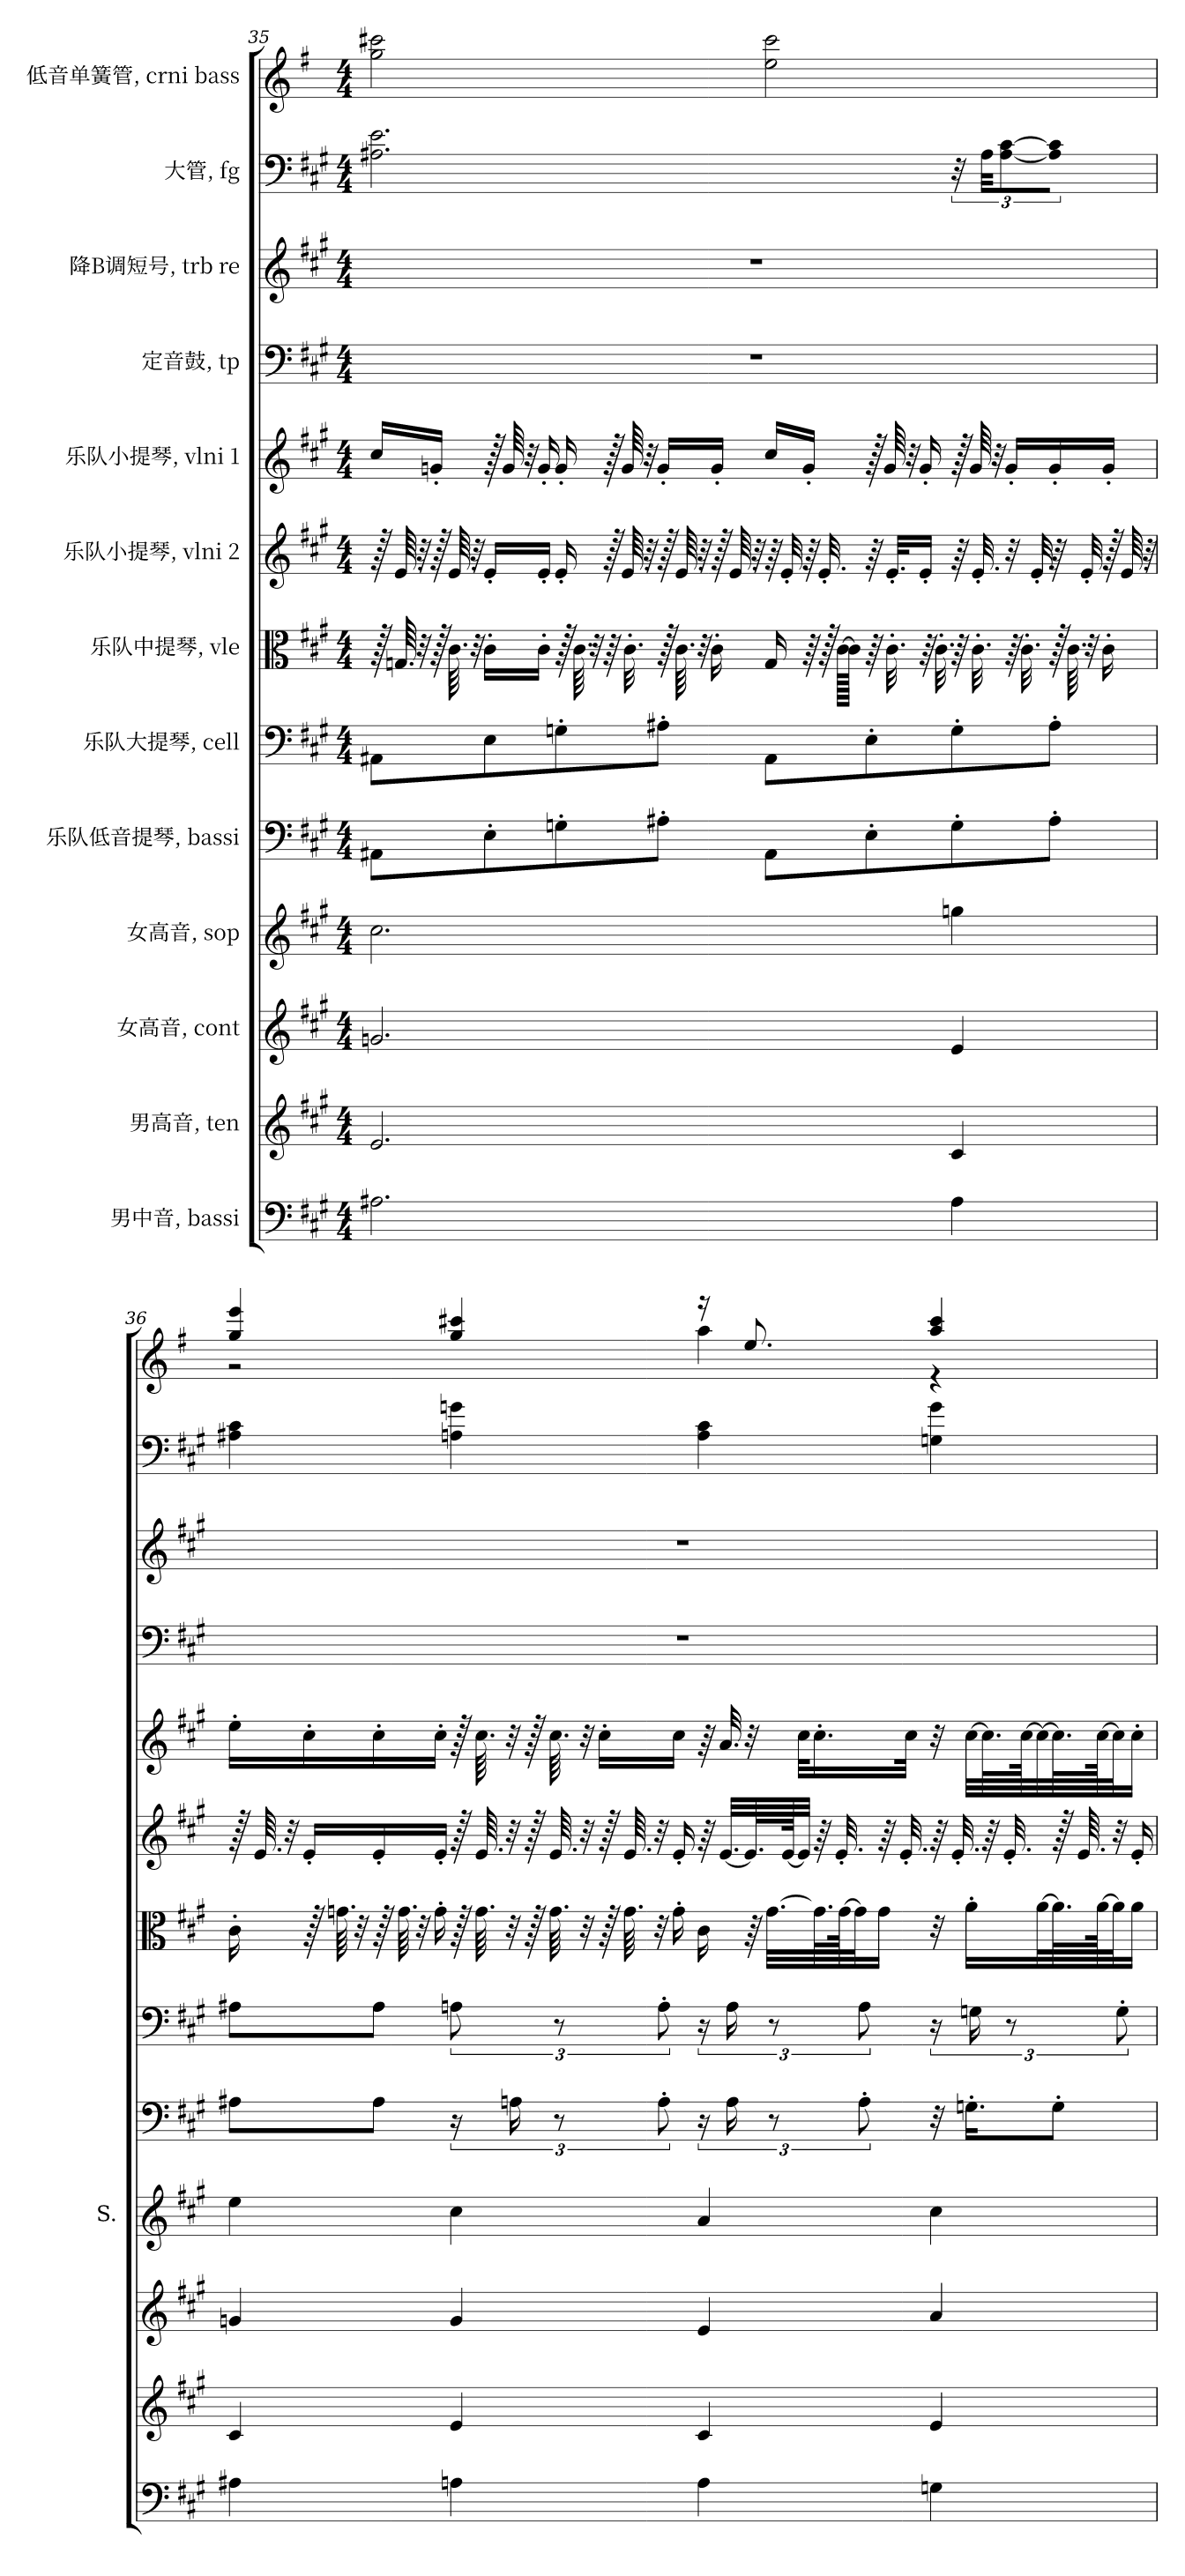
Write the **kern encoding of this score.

**kern	**kern	**kern	**kern	**kern	**kern	**kern	**kern	**kern	**kern	**kern	**kern	**kern
*part13	*part12	*part11	*part10	*part9	*part8	*part7	*part6	*part5	*part4	*part3	*part2	*part1
*staff13	*staff12	*staff11	*staff10	*staff9	*staff8	*staff7	*staff6	*staff5	*staff4	*staff3	*staff2	*staff1
*I"男中音, bassi	*I"男高音, ten	*I"女高音, cont	*I"女高音, sop	*I"乐队低音提琴, bassi	*I"乐队大提琴, cell	*I"乐队中提琴, vle	*I"乐队小提琴, vlni 2	*I"乐队小提琴, vlni 1	*I"定音鼓, tp	*I"降B调短号, trb re	*I"大管, fg	*I"低音单簧管, crni bass
*	*	*	*I'S.	*	*	*	*	*	*	*	*	*
!!LO:PB:g=z
*clefF4	*clefG2	*clefG2	*clefG2	*clefF4	*clefF4	*clefC3	*clefG2	*clefG2	*clefF4	*clefG2	*clefF4	*clefG2
*	*	*	*	*ITrd7c12	*	*	*	*	*	*ITrd1c2	*	*ITrd8c14
*k[f#c#g#]	*k[f#c#g#]	*k[f#c#g#]	*k[f#c#g#]	*k[f#c#g#]	*k[f#c#g#]	*k[f#c#g#]	*k[f#c#g#]	*k[f#c#g#]	*k[f#c#g#]	*k[f#]	*k[f#c#g#]	*k[f#]
*M4/4	*M4/4	*M4/4	*M4/4	*M4/4	*M4/4	*M4/4	*M4/4	*M4/4	*M4/4	*M4/4	*M4/4	*M4/4
=35	=35	=35	=35	=35	=35	=35	=35	=35	=35	=35	=35	=35
2.A#X\	2.e/	2.gn/	2.cc#\	8AAA#X\L	8AA#X\L	128r	128r	16cc#/LL	1r	1r	2.A#X\ 2.e\	2g\ 2cc#X\
.	.	.	.	.	.	64.Gn/	64.e/	.	.	.	.	.
.	.	.	.	.	.	32r	32r	.	.	.	.	.
.	.	.	.	.	.	128r	128r	16gn'/JJ	.	.	.	.
.	.	.	.	.	.	64.c#\	64.e/	.	.	.	.	.
.	.	.	.	.	.	32r	32r	.	.	.	.	.
.	.	.	.	8EE'\	8E\	16c#'\LL	16e'/LL	128r	.	.	.	.
.	.	.	.	.	.	.	.	64.g/	.	.	.	.
.	.	.	.	.	.	.	.	32r	.	.	.	.
.	.	.	.	.	.	16c#'\JJ	16e'/JJ	16g'/	.	.	.	.
.	.	.	.	8GGn'\	8Gn'\	128r	16e'/	16g'/	.	.	.	.
.	.	.	.	.	.	64.c#\	.	.	.	.	.	.
.	.	.	.	.	.	32r	.	.	.	.	.	.
.	.	.	.	.	.	64r	128r	128r	.	.	.	.
.	.	.	.	.	.	.	64.e/	64.g/	.	.	.	.
.	.	.	.	.	.	32.c#'\	.	.	.	.	.	.
.	.	.	.	.	.	.	32r	32r	.	.	.	.
.	.	.	.	8AA#X'\J	8A#X'\J	128r	128r	16g'/LL	.	.	.	.
.	.	.	.	.	.	64.c#\	64.e/	.	.	.	.	.
.	.	.	.	.	.	32r	32r	.	.	.	.	.
.	.	.	.	.	.	16c#'\	128r	16g'/JJ	.	.	.	.
.	.	.	.	.	.	.	64.e/	.	.	.	.	.
.	.	.	.	.	.	.	32r	.	.	.	.	.
.	.	.	.	8AAA#\L	8AA#\L	16G/	64r	16cc#/LL	.	.	.	2e\ 2cc#\
.	.	.	.	.	.	.	32.e'/	.	.	.	.	.
.	.	.	.	.	.	64r	64r	16g'/JJ	.	.	.	.
.	.	.	.	.	.	128r	32.e'/	.	.	.	.	.
.	.	.	.	.	.	[128c#\KKLLL	.	.	.	.	.	.
.	.	.	.	.	.	32c#\JJJ]	.	.	.	.	.	.
.	.	.	.	8EE'\	8E'\	64r	64r	128r	.	.	.	.
.	.	.	.	.	.	.	.	64.g/	.	.	.	.
.	.	.	.	.	.	32.c#'\	32.e'/KLL	.	.	.	.	.
.	.	.	.	.	.	.	.	32r	.	.	.	.
.	.	.	.	.	.	64r	16e'/JJ	16g'/	.	.	.	.
.	.	.	.	.	.	32.c#'\	.	.	.	.	.	.
4A#\	4c#/	4e/	4ggn\	8GG'\	8G'\	64r	64r	128r	.	.	48r	.
.	.	.	.	.	.	.	.	64.g/	.	.	.	.
.	.	.	.	.	.	32.c#'\	32.e'/	.	.	.	.	.
.	.	.	.	.	.	.	.	.	.	.	48A#\KKL	.
.	.	.	.	.	.	.	.	32r	.	.	.	.
.	.	.	.	.	.	.	.	.	.	.	[12A#\ [12c#\	.
.	.	.	.	.	.	64r	32r	16g'/LL	.	.	.	.
.	.	.	.	.	.	32.c#'\	.	.	.	.	.	.
.	.	.	.	.	.	.	32e'/	.	.	.	.	.
.	.	.	.	8AA#'\J	8A#'\J	128r	64r	16g'/	.	.	8A#\] 8c#\]J	.
.	.	.	.	.	.	64.c#\	.	.	.	.	.	.
.	.	.	.	.	.	.	32.e'/	.	.	.	.	.
.	.	.	.	.	.	32r	.	.	.	.	.	.
.	.	.	.	.	.	16c#'\	128r	16g'/JJ	.	.	.	.
.	.	.	.	.	.	.	64.e/	.	.	.	.	.
.	.	.	.	.	.	.	32r	.	.	.	.	.
!!LO:PB:g=z
=36	=36	=36	=36	=36	=36	=36	=36	=36	=36	=36	=36	=36
*	*	*	*	*	*	*	*	*	*	*	*	*^
4A#X\	4c#/	4gn/	4ee\	8AA#X\L	8A#X\L	16c#'\	128r	16ee'\LL	1r	1r	4A#X\ 4c#\	4g/ 4ee/	2r
.	.	.	.	.	.	.	64.e/	.	.	.	.	.	.
.	.	.	.	.	.	.	32r	.	.	.	.	.	.
.	.	.	.	.	.	128r	16e'/LL	16cc#'\	.	.	.	.	.
.	.	.	.	.	.	64.gn\	.	.	.	.	.	.	.
.	.	.	.	.	.	32r	.	.	.	.	.	.	.
.	.	.	.	8AA#\J	8A#\J	128r	16e'/	16cc#'\	.	.	.	.	.
.	.	.	.	.	.	64.g\	.	.	.	.	.	.	.
.	.	.	.	.	.	32r	.	.	.	.	.	.	.
.	.	.	.	.	.	16g'\	16e'/JJ	16cc#'\JJ	.	.	.	.	.
4An\	4e/	4g/	4cc#\	24r	12An\	128r	128r	128r	.	.	4An\ 4gn\	4g/ 4cc#X/	.
.	.	.	.	.	.	64.g\	64.e/	64.cc#\	.	.	.	.	.
.	.	.	.	.	.	32r	32r	32r	.	.	.	.	.
.	.	.	.	24AAn\	.	.	.	.	.	.	.	.	.
.	.	.	.	.	.	128r	128r	128r	.	.	.	.	.
.	.	.	.	.	.	64.g\	64.e/	64.cc#\	.	.	.	.	.
.	.	.	.	12r	12r	.	.	.	.	.	.	.	.
.	.	.	.	.	.	32r	32r	32r	.	.	.	.	.
.	.	.	.	.	.	128r	128r	16cc#'\LL	.	.	.	.	.
.	.	.	.	.	.	64.g\	64.e/	.	.	.	.	.	.
.	.	.	.	.	.	32r	32r	.	.	.	.	.	.
.	.	.	.	12AA'\	12A'\	.	.	.	.	.	.	.	.
.	.	.	.	.	.	16g'\	16e'/	16cc#\JJ	.	.	.	.	.
4A\	4c#/	4e/	4a/	24r	24r	16c#\	64r	64r	.	.	4A\ 4c#\	16r	4a\
.	.	.	.	.	.	.	[32.e/LLL	32.a/	.	.	.	.	.
.	.	.	.	24AA\	24A\	.	.	.	.	.	.	.	.
.	.	.	.	.	.	64r	64.e/L]	32r	.	.	.	8.e/	.
.	.	.	.	.	.	[32.g\LLL	.	.	.	.	.	.	.
.	.	.	.	12r	12r	.	.	.	.	.	.	.	.
.	.	.	.	.	.	.	[128e/JK	.	.	.	.	.	.
.	.	.	.	.	.	.	32e/JJJ]	32cc#\KLL	.	.	.	.	.
.	.	.	.	.	.	64.g\L]	64r	16.cc#'\	.	.	.	.	.
.	.	.	.	.	.	.	32.e'/	.	.	.	.	.	.
.	.	.	.	.	.	[128g\JK	.	.	.	.	.	.	.
.	.	.	.	.	.	32g\J]	.	.	.	.	.	.	.
.	.	.	.	12AA'\	12A\	.	.	.	.	.	.	.	.
.	.	.	.	.	.	16g\JJ	64r	.	.	.	.	.	.
.	.	.	.	.	.	.	32.e'/	.	.	.	.	.	.
.	.	.	.	.	.	.	.	32cc#\JJk	.	.	.	.	.
4Gn\	4e/	4a/	4cc#\	32r	24r	32r	64r	32r	.	.	4Gn\ 4g\	4a/ 4cc#/	4r
.	.	.	.	.	.	.	32.e'/	.	.	.	.	.	.
.	.	.	.	16.GGn'\KL	.	16a'\LL	.	[32cc#\LLL	.	.	.	.	.
.	.	.	.	.	24Gn\	.	.	.	.	.	.	.	.
.	.	.	.	.	.	.	64r	64.cc#\L]	.	.	.	.	.
.	.	.	.	.	.	.	32.e'/	.	.	.	.	.	.
.	.	.	.	.	12r	.	.	.	.	.	.	.	.
.	.	.	.	.	.	.	.	[128cc#\JK	.	.	.	.	.
.	.	.	.	.	.	[32a\L	.	32cc#\_	.	.	.	.	.
.	.	.	.	8GG'\J	.	64.a\L]	128r	64.cc#\L]	.	.	.	.	.
.	.	.	.	.	.	.	64.e/	.	.	.	.	.	.
.	.	.	.	.	.	[128a\JK	.	[128cc#\JK	.	.	.	.	.
.	.	.	.	.	.	32a\J]	32r	32cc#\J]	.	.	.	.	.
.	.	.	.	.	12G'\	.	.	.	.	.	.	.	.
.	.	.	.	.	.	16a\JJ	16e'/	16cc#'\JJ	.	.	.	.	.
*	*	*	*	*	*	*	*	*	*	*	*	*v	*v
=	=	=	=	=	=	=	=	=	=	=	=	=
*-	*-	*-	*-	*-	*-	*-	*-	*-	*-	*-	*-	*-
